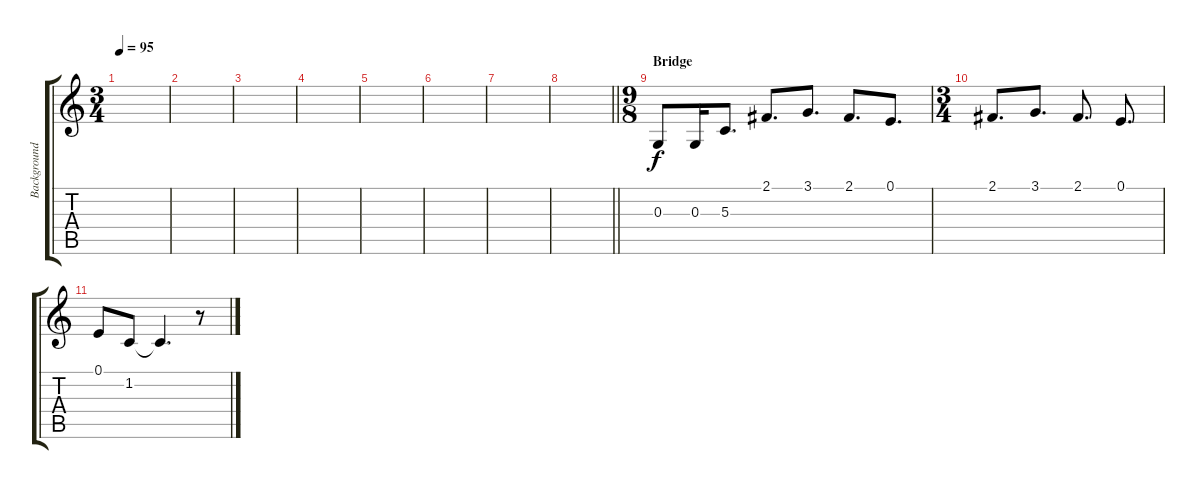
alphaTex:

\track ("Background: Vocals" "Background") {instrument lead6voice}
\staff {score tabs}
\tuning (E4 B3 G3 D3 A2 E2) {hide}
\ts (3 4)
\tempo 95
\clef g2
\ks c
|
|
|
|
|
|
|
\barLineRight lightlight
|
\ts (9 8)
\section ("" "Bridge")
0.3.8 0.3.16 5.3.8{d} 2.1.8{d} 3.1.8{d} 2.1.8{d} 0.1.8{d} |
\ts (3 4)
2.1.8{d} 3.1.8{d} 2.1.8{d} 0.1.8{d} |
0.1.8 1.2.8 1.2{t}.4{d} r.8
